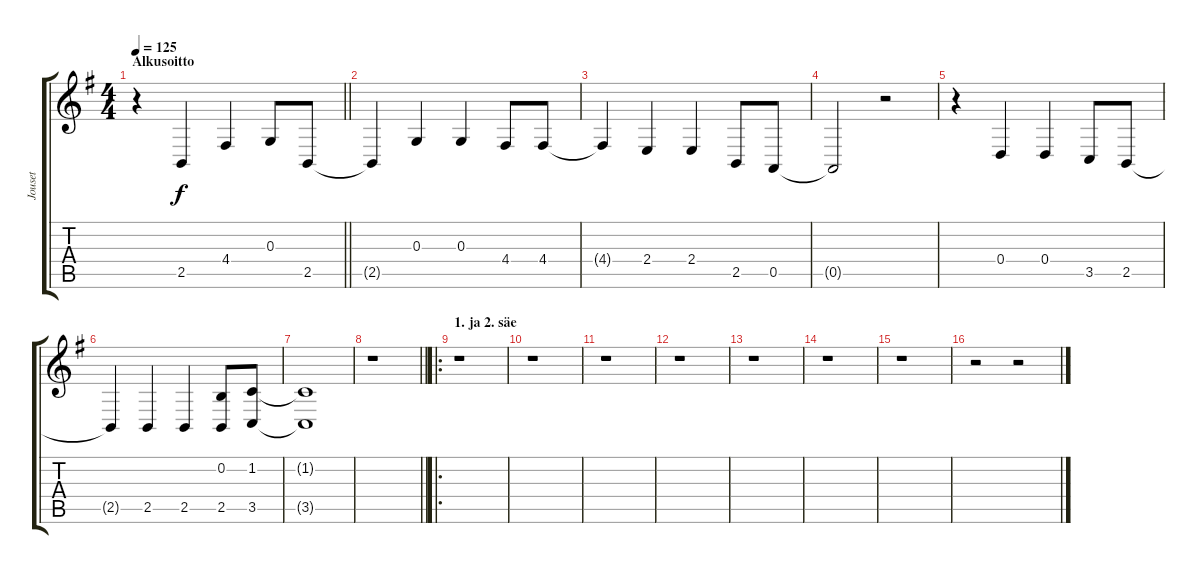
\track ("Jouset" "Jouset") {instrument stringensemble1}
\staff {score tabs}
\tuning (E4 B3 G3 D3 A2 E2) {hide}
\ts (4 4)
\section ("" "Alkusoitto")
\tempo 125
\clef g2
\barLineRight lightlight
\ks g
r.4{dy f instrument stringensemble1} 2.5.4 4.4.4 0.3.8 2.5.8 |
2.5{t}.4 0.3.4 0.3.4 4.4.8 4.4.8 |
4.4{t}.4 2.4.4 2.4.4 2.5.8 0.5.8 |
0.5{t}.2 r.2 |
r.4 0.4.4 0.4.4 3.5.8 2.5.8 |
2.5{t}.4 2.5.4 2.5.4 (0.2 2.5).8 (1.2 3.5).8 |
(1.2{t} 3.5{t}).1 |
\barLineRight lightlight
r.1 |
\ro
\section ("" "1. ja 2. säe")
r.1 |
r.1 |
r.1 |
r.1 |
r.1 |
r.1 |
r.1 |
r.2 r.2
